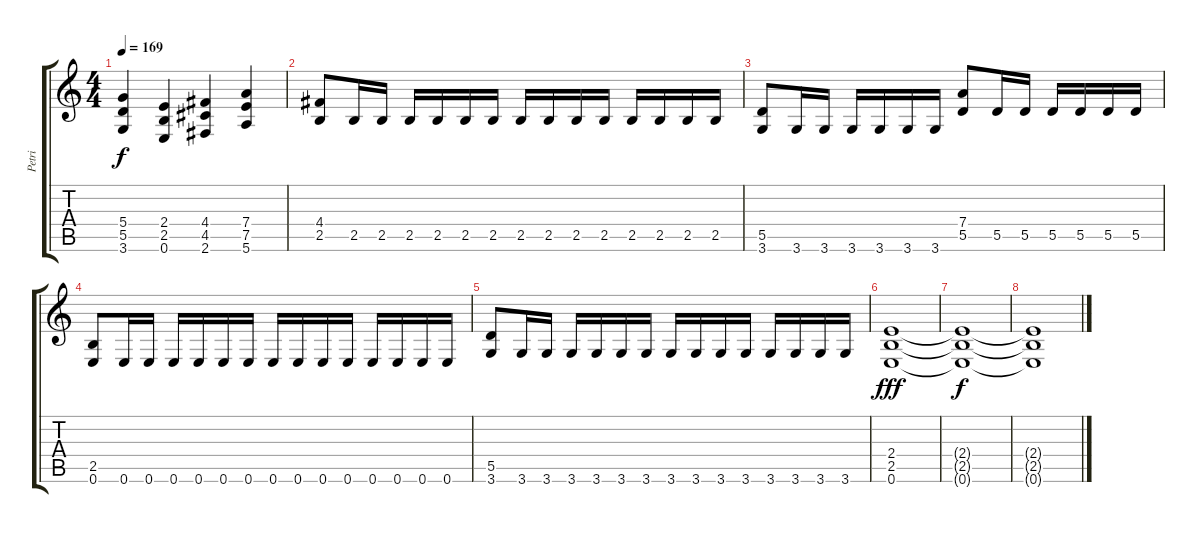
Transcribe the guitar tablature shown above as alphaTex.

\track ("Petri" "Petri") {instrument distortionguitar}
\staff {score tabs}
\tuning (E4 B3 G3 D3 A2 E2) {hide}
\ts (4 4)
\tempo 169
\clef g2
\ks c
(5.4 5.5 3.6).4{dy f} (2.4 2.5 0.6).4 (4.4 4.5 2.6).4 (7.4 7.5 5.6).4 |
(4.4 2.5).8 2.5.16 2.5.16 2.5.16 2.5.16 2.5.16 2.5.16 2.5.16 2.5.16 2.5.16 2.5.16 2.5.16 2.5.16 2.5.16 2.5.16 |
(5.5 3.6).8 3.6.16 3.6.16 3.6.16 3.6.16 3.6.16 3.6.16 (7.4 5.5).8 5.5.16 5.5.16 5.5.16 5.5.16 5.5.16 5.5.16 |
(2.5 0.6).8 0.6.16 0.6.16 0.6.16 0.6.16 0.6.16 0.6.16 0.6.16 0.6.16 0.6.16 0.6.16 0.6.16 0.6.16 0.6.16 0.6.16 |
(5.5 3.6).8 3.6.16 3.6.16 3.6.16 3.6.16 3.6.16 3.6.16 3.6.16 3.6.16 3.6.16 3.6.16 3.6.16 3.6.16 3.6.16 3.6.16 |
(2.4 2.5 0.6).1{dy fff balance 8} |
(2.4{t} 2.5{t} 0.6{t}).1{dy f} |
(2.4{t} 2.5{t} 0.6{t}).1
